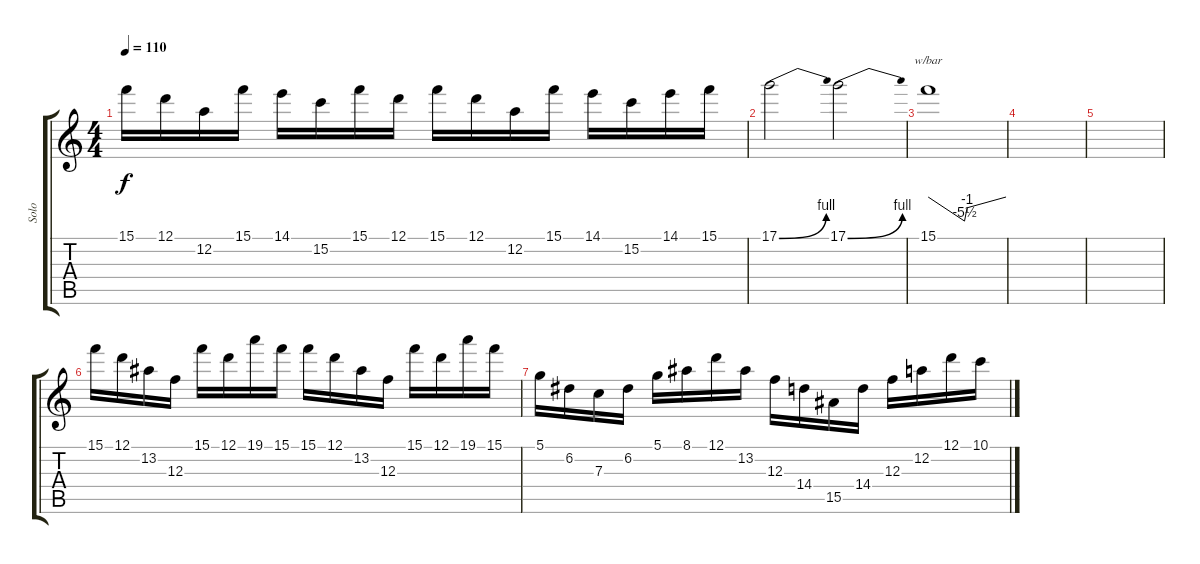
\track ("Solo" "Solo") {instrument overdrivenguitar}
\staff {score tabs}
\tuning (D4 A3 F3 C3 G2 D2) {hide}
\ts (4 4)
\tempo 110
\clef g2
\ks c
15.1.16{dy f} 12.1.16 12.2.16 15.1.16 14.1.16 15.2.16 15.1.16 12.1.16 15.1.16 12.1.16 12.2.16 15.1.16 14.1.16 15.2.16 14.1.16 15.1.16 |
17.1{be (bend 0 0 60 4)}.2 17.1{be (bend 0 0 60 4)}.2 |
15.1.1{tbe (custom default 0 0 28 -22 30 -4 60 0)} |
|
|
15.1.16 12.1.16 13.2.16 12.3.16 15.1.16 12.1.16 19.1.16 15.1.16 15.1.16 12.1.16 13.2.16 12.3.16 15.1.16 12.1.16 19.1.16 15.1.16 |
5.1.16 6.2.16 7.3.16 6.2.16 5.1.16 8.1.16 12.1.16 13.2.16 12.3.16 14.4.16 15.5.16 14.4.16 12.3.16 12.2.16 12.1.16 10.1.16
